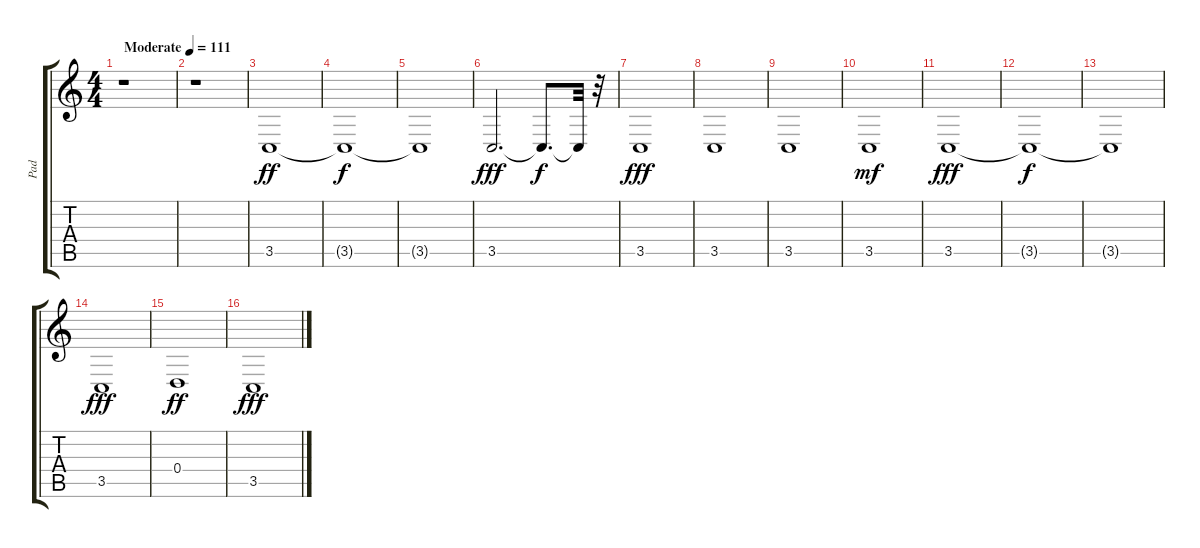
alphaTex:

\track ("Pad" "Pad") {instrument pad2warm}
\staff {score tabs}
\tuning (E4 B3 G3 D3 A2 E2) {hide}
\ts (4 4)
\tempo (111 "Moderate")
\clef g2
\ks c
r.1{dy ff instrument pad2warm} |
r.1 |
3.5.1 |
3.5{t}.1{dy f} |
3.5{t}.1 |
3.5.2{d dy fff} 3.5{t}.8{d dy f} 3.5{t}.32 r.32 |
3.5.1{dy fff} |
3.5.1 |
3.5.1 |
3.5.1{dy mf} |
3.5.1{dy fff} |
3.5{t}.1{dy f} |
3.5{t}.1 |
3.5.1{dy fff} |
0.4.1{dy ff} |
3.5.1{dy fff}
